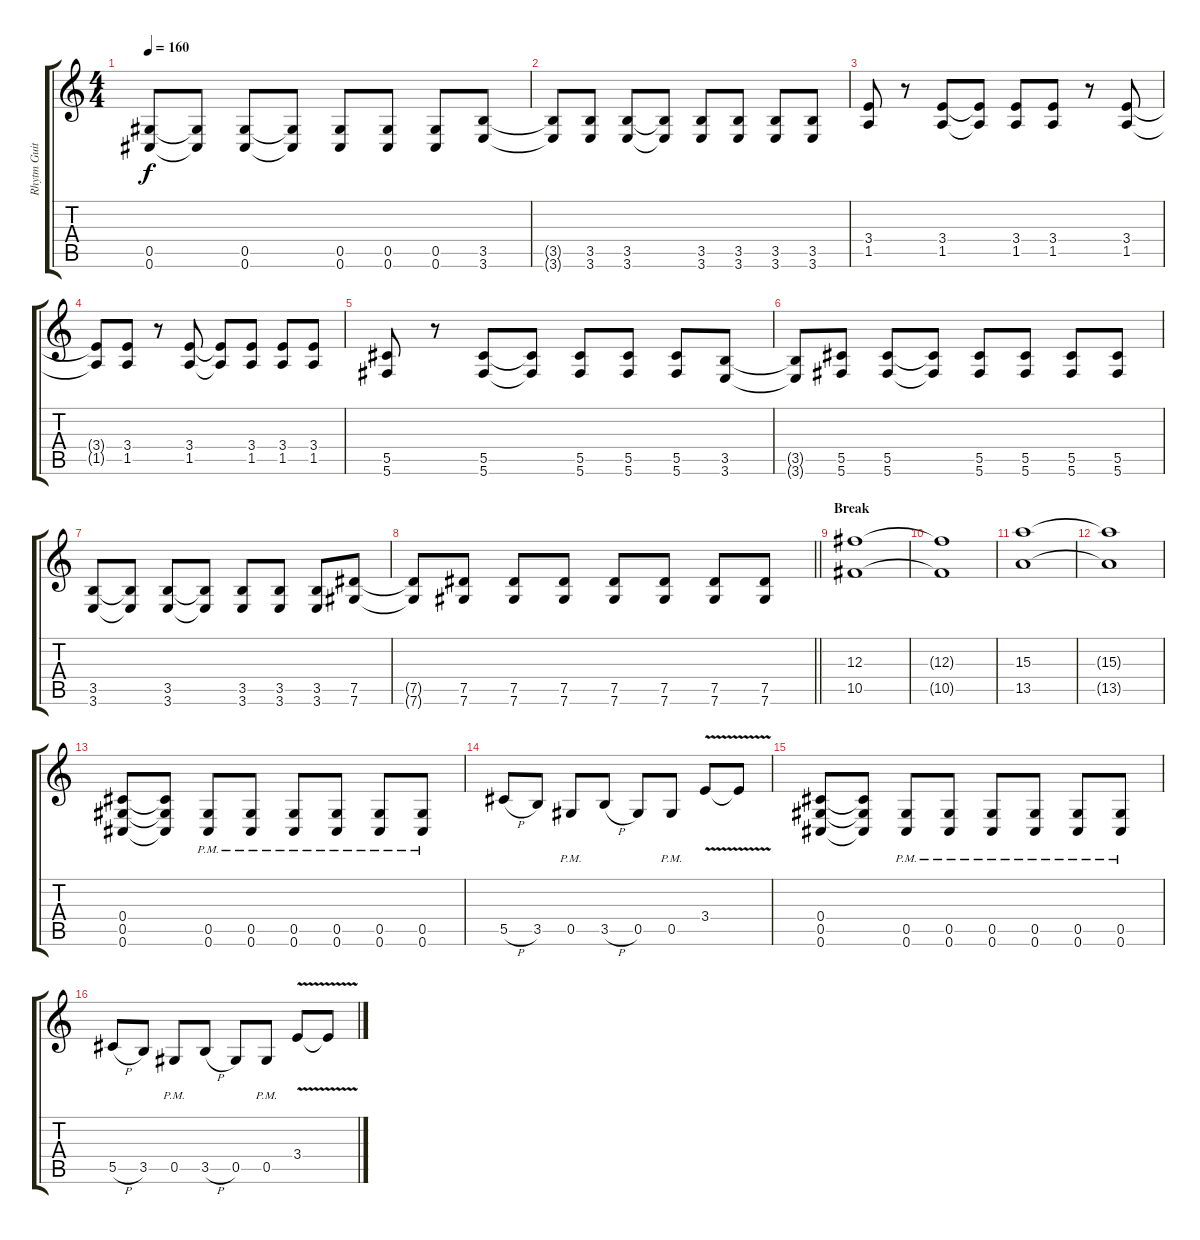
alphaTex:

\track ("Rhytm Guitar [R]" "Rhytm Guit") {instrument distortionguitar}
\staff {score tabs}
\tuning (Eb4 Bb3 Gb3 Db3 Ab2 Db2) {hide}
\ts (4 4)
\tempo 160
\clef g2
\ks c
(0.5 0.6).8{dy f} (0.5{t} 0.6{t}).8 (0.5 0.6).8 (0.5{t} 0.6{t}).8 (0.5 0.6).8 (0.5 0.6).8 (0.5 0.6).8 (3.5 3.6).8 |
(3.5{t} 3.6{t}).8 (3.5 3.6).8 (3.5 3.6).8 (3.5{t} 3.6{t}).8 (3.5 3.6).8 (3.5 3.6).8 (3.5 3.6).8 (3.5 3.6).8 |
(3.4 1.5).8 r.8 (3.4 1.5).8 (3.4{t} 1.5{t}).8 (3.4 1.5).8 (3.4 1.5).8 r.8 (3.4 1.5).8 |
(3.4{t} 1.5{t}).8 (3.4 1.5).8 r.8 (3.4 1.5).8 (3.4{t} 1.5{t}).8 (3.4 1.5).8 (3.4 1.5).8 (3.4 1.5).8 |
(5.5 5.6).8 r.8 (5.5 5.6).8 (5.5{t} 5.6{t}).8 (5.5 5.6).8 (5.5 5.6).8 (5.5 5.6).8 (3.5 3.6).8 |
(3.5{t} 3.6{t}).8 (5.5 5.6).8 (5.5 5.6).8 (5.5{t} 5.6{t}).8 (5.5 5.6).8 (5.5 5.6).8 (5.5 5.6).8 (5.5 5.6).8 |
(3.5 3.6).8 (3.5{t} 3.6{t}).8 (3.5 3.6).8 (3.5{t} 3.6{t}).8 (3.5 3.6).8 (3.5 3.6).8 (3.5 3.6).8 (7.5 7.6).8 |
\barLineRight lightlight
(7.5{t} 7.6{t}).8 (7.5 7.6).8 (7.5 7.6).8 (7.5 7.6).8 (7.5 7.6).8 (7.5 7.6).8 (7.5 7.6).8 (7.5 7.6).8 |
\section ("" "Break")
(12.3 10.5).1 |
(12.3{t} 10.5{t}).1 |
(15.3 13.5).1 |
(15.3{t} 13.5{t}).1 |
(0.4 0.5 0.6).8 (0.4{t} 0.5{t} 0.6{t}).8 (0.5{pm} 0.6{pm}).8 (0.5{pm} 0.6{pm}).8 (0.5{pm} 0.6{pm}).8 (0.5{pm} 0.6{pm}).8 (0.5{pm} 0.6{pm}).8 (0.5{pm} 0.6{pm}).8 |
5.5{h}.8 3.5.8 0.5{pm}.8 3.5{h}.8 0.5.8 0.5{pm}.8 3.4{v}.8 3.4{t}.8 |
(0.4 0.5 0.6).8 (0.4{t} 0.5{t} 0.6{t}).8 (0.5{pm} 0.6{pm}).8 (0.5{pm} 0.6{pm}).8 (0.5{pm} 0.6{pm}).8 (0.5{pm} 0.6{pm}).8 (0.5{pm} 0.6{pm}).8 (0.5{pm} 0.6{pm}).8 |
5.5{h}.8 3.5.8 0.5{pm}.8 3.5{h}.8 0.5.8 0.5{pm}.8 3.4{v}.8 3.4{t}.8
